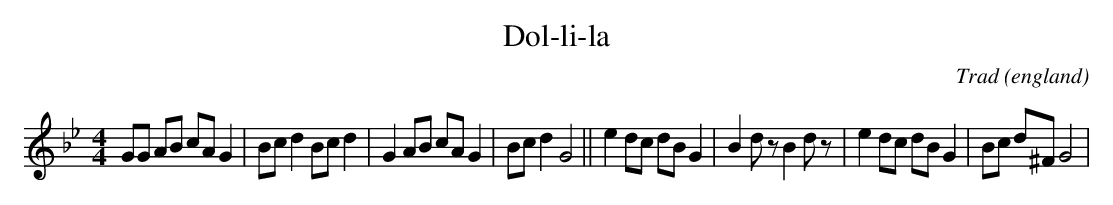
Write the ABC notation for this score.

X:1
T:Dol-li-la
O:england
C:Trad
M:4/4
K:Bb
GG AB cA G2| Bc d2 Bc d2|G2 AB cA G2| Bc d2 G4|| e2 dc dB G2| B2 d z B2 d z| e2 dc dB G2| Bc d^F G4|
